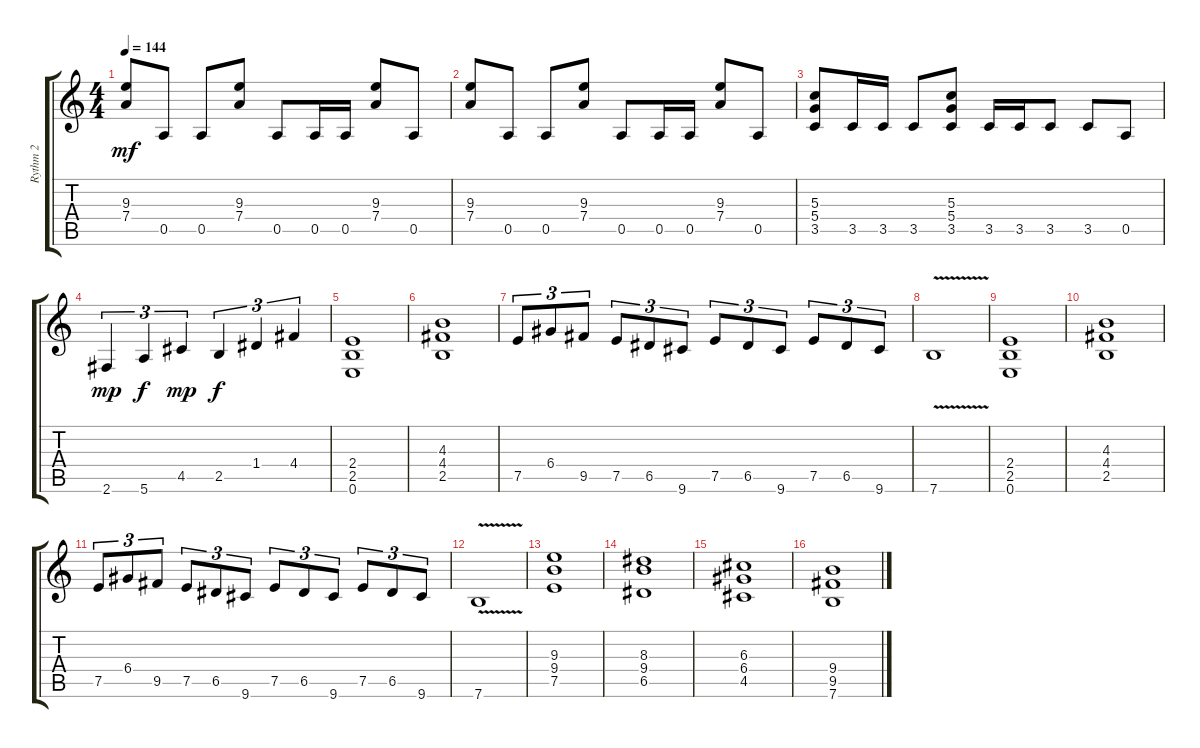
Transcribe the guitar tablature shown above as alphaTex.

\track ("Rythm 2" "Rythm 2") {instrument distortionguitar}
\staff {score tabs}
\tuning (E4 B3 G3 D3 A2 E2) {hide}
\ts (4 4)
\tempo 144
\clef g2
\ks c
(9.3 7.4).8{dy mf} 0.5.8 0.5.8 (9.3 7.4).8 0.5.8 0.5.16 0.5.16 (9.3 7.4).8 0.5.8 |
(9.3 7.4).8 0.5.8 0.5.8 (9.3 7.4).8 0.5.8 0.5.16 0.5.16 (9.3 7.4).8 0.5.8 |
(5.3 5.4 3.5).8 3.5.16 3.5.16 3.5.8 (5.3 5.4 3.5).8 3.5.16 3.5.16 3.5.8 3.5.8 0.5.8 |
2.6.4{tu (3 2) dy mp} 5.6.4{tu (3 2) dy f} 4.5.4{tu (3 2) dy mp} 2.5.4{tu (3 2) dy f} 1.4.4{tu (3 2)} 4.4.4{tu (3 2)} |
(2.4 2.5 0.6).1 |
(4.3 4.4 2.5).1 |
7.5.8{tu (3 2)} 6.4.8{tu (3 2)} 9.5.8{tu (3 2)} 7.5.8{tu (3 2)} 6.5.8{tu (3 2)} 9.6.8{tu (3 2)} 7.5.8{tu (3 2)} 6.5.8{tu (3 2)} 9.6.8{tu (3 2)} 7.5.8{tu (3 2)} 6.5.8{tu (3 2)} 9.6.8{tu (3 2)} |
7.6{v}.1 |
(2.4 2.5 0.6).1 |
(4.3 4.4 2.5).1 |
7.5.8{tu (3 2)} 6.4.8{tu (3 2)} 9.5.8{tu (3 2)} 7.5.8{tu (3 2)} 6.5.8{tu (3 2)} 9.6.8{tu (3 2)} 7.5.8{tu (3 2)} 6.5.8{tu (3 2)} 9.6.8{tu (3 2)} 7.5.8{tu (3 2)} 6.5.8{tu (3 2)} 9.6.8{tu (3 2)} |
7.6{v}.1 |
(9.3 9.4 7.5).1 |
(8.3 9.4 6.5).1 |
(6.3 6.4 4.5).1 |
(9.4 9.5 7.6).1
